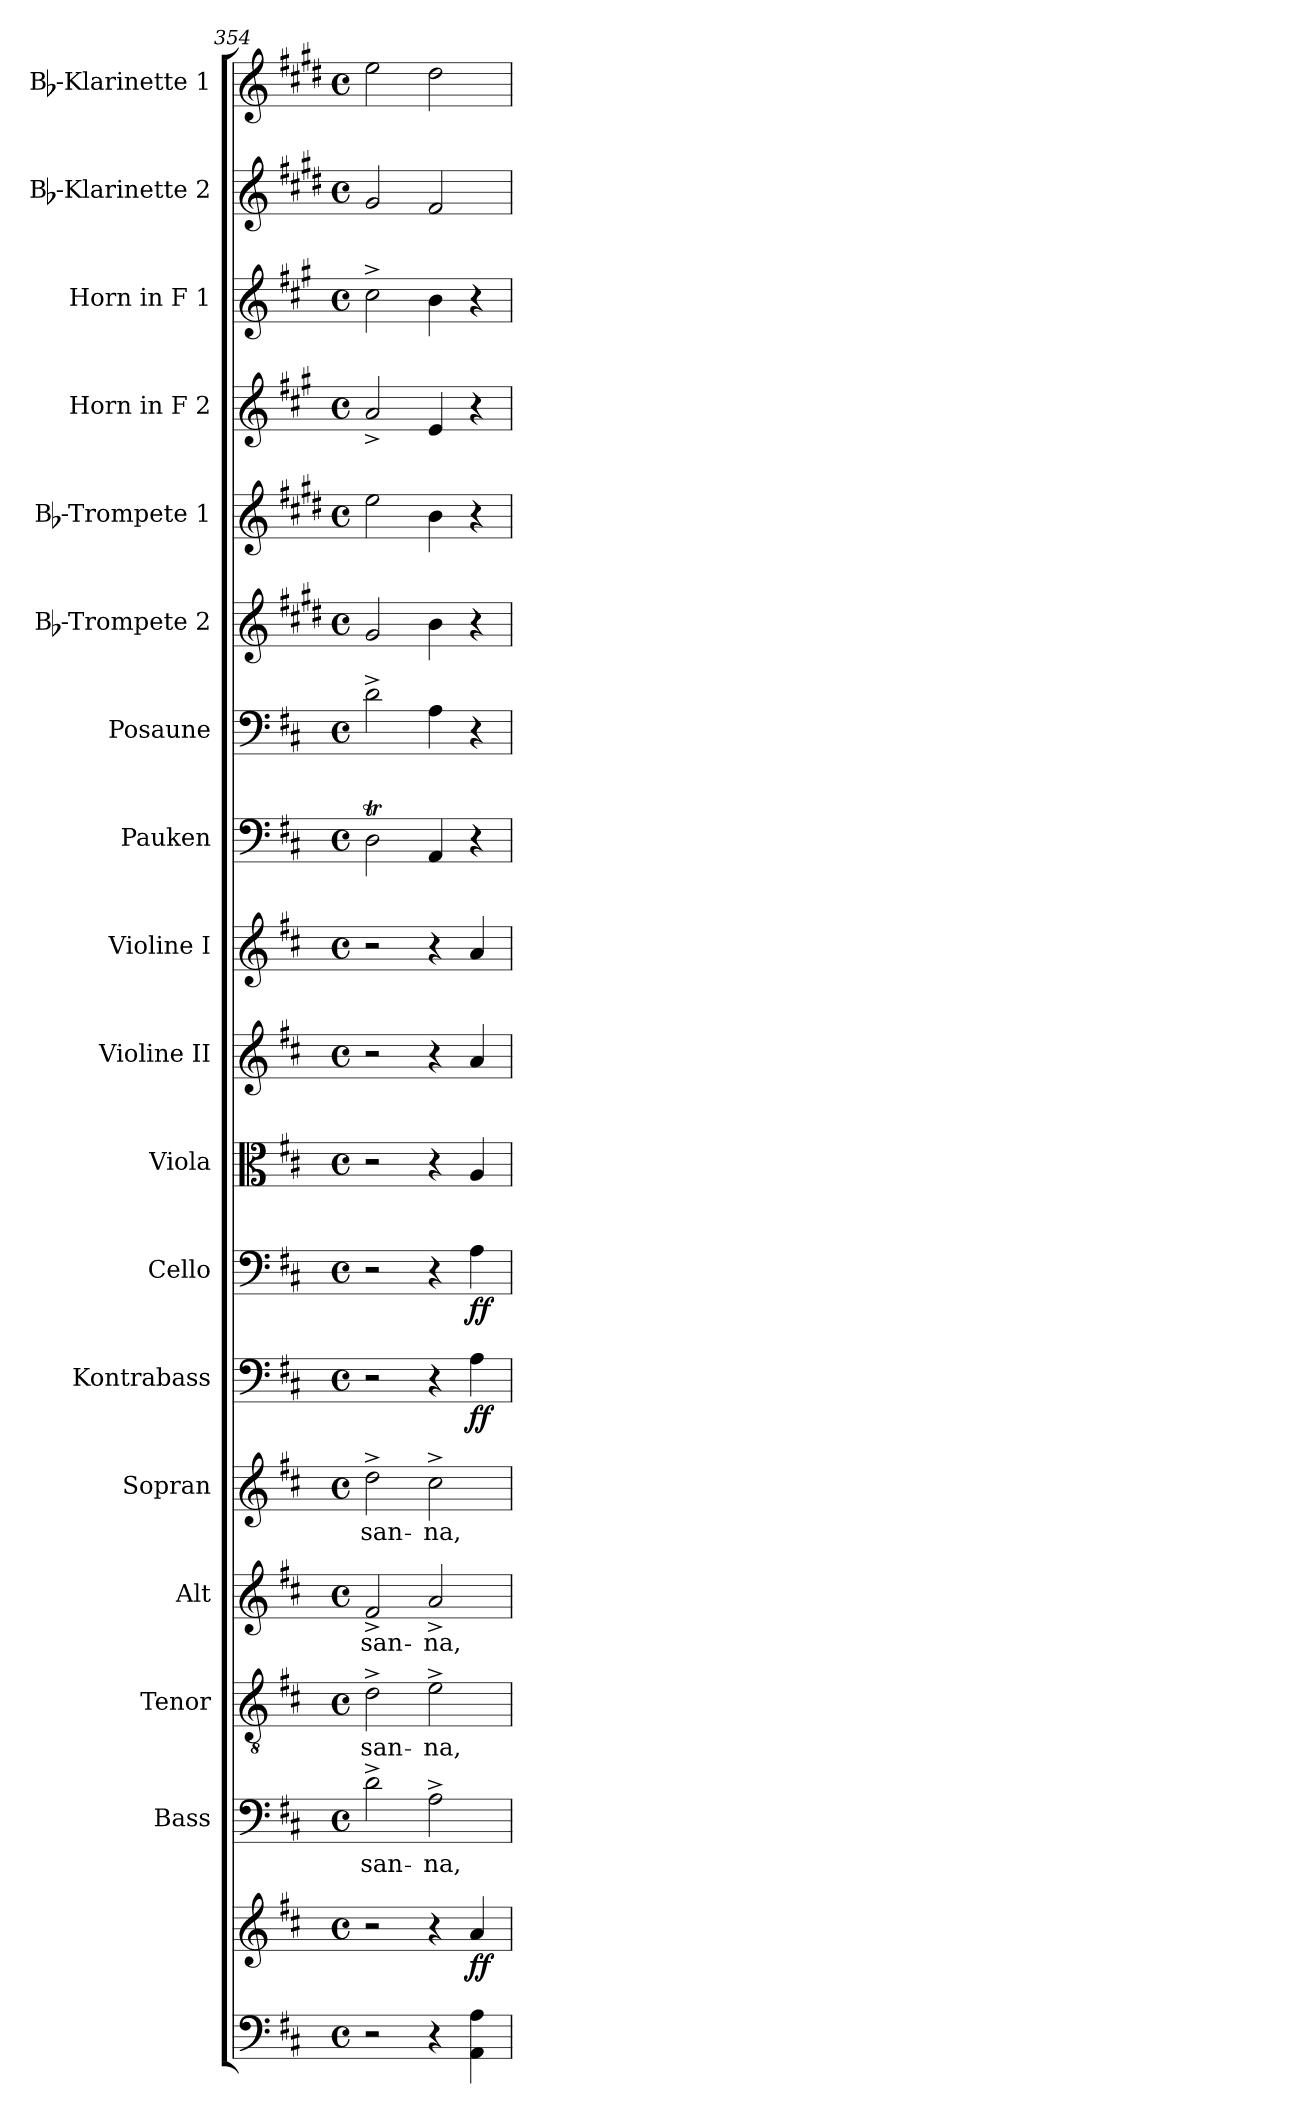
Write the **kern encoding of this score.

**kern	**kern	**dynam	**kern	**text	**kern	**text	**kern	**text	**kern	**text	**kern	**dynam	**kern	**dynam	**kern	**kern	**kern	**kern	**kern	**kern	**kern	**kern	**kern	**kern	**kern
*part18	*part18	*part18	*part17	*part17	*part16	*part16	*part15	*part15	*part14	*part14	*part13	*part13	*part12	*part12	*part11	*part10	*part9	*part8	*part7	*part6	*part5	*part4	*part3	*part2	*part1
*staff19	*staff18	*staff18/19	*staff17	*staff17	*staff16	*staff16	*staff15	*staff15	*staff14	*staff14	*staff13	*staff13	*staff12	*staff12	*staff11	*staff10	*staff9	*staff8	*staff7	*staff6	*staff5	*staff4	*staff3	*staff2	*staff1
*	*	*	*I"Bass	*	*I"Tenor	*	*I"Alt	*	*I"Sopran	*	*I"Kontrabass	*	*I"Cello	*	*I"Viola	*I"Violine II	*I"Violine I	*I"Pauken	*I"Posaune	*I"Bb-Trompete 2	*I"Bb-Trompete 1	*I"Horn in F 2	*I"Horn in F 1	*I"Bb-Klarinette 2	*I"Bb-Klarinette 1
*	*	*	*I'B.	*	*I'T.	*	*I'A.	*	*I'S.	*	*I'Kb.	*	*	*	*I'Vla.	*I'Vl. II	*I'Vl. I	*I'Pk.	*I'Pos.	*I'Bb Trp. 2	*I'Bb Trp. 1	*	*	*I'Bb Kl. 2	*I'Bb Kl. 1
*clefF4	*clefG2	*	*clefF4	*	*clefGv2	*	*clefG2	*	*clefG2	*	*clefF4	*	*clefF4	*	*clefC3	*clefG2	*clefG2	*clefF4	*clefF4	*clefG2	*clefG2	*clefG2	*clefG2	*clefG2	*clefG2
*	*	*	*	*	*	*	*	*	*	*	*ITrd7c12	*	*	*	*	*	*	*	*	*ITrd1c2	*ITrd1c2	*ITrd4c7	*ITrd4c7	*ITrd1c2	*ITrd1c2
*k[f#c#]	*k[f#c#]	*	*k[f#c#]	*	*k[f#c#]	*	*k[f#c#]	*	*k[f#c#]	*	*k[f#c#]	*	*k[f#c#]	*	*k[f#c#]	*k[f#c#]	*k[f#c#]	*k[f#c#]	*k[f#c#]	*k[f#c#]	*k[f#c#]	*k[f#c#]	*k[f#c#]	*k[f#c#]	*k[f#c#]
*D:	*D:	*	*D:	*	*D:	*	*D:	*	*D:	*	*D:	*	*D:	*	*D:	*D:	*D:	*D:	*D:	*D:	*D:	*D:	*D:	*D:	*D:
*M4/4	*M4/4	*	*M4/4	*	*M4/4	*	*M4/4	*	*M4/4	*	*M4/4	*	*M4/4	*	*M4/4	*M4/4	*M4/4	*M4/4	*M4/4	*M4/4	*M4/4	*M4/4	*M4/4	*M4/4	*M4/4
*met(c)	*met(c)	*	*met(c)	*	*met(c)	*	*met(c)	*	*met(c)	*	*met(c)	*	*met(c)	*	*met(c)	*met(c)	*met(c)	*met(c)	*met(c)	*met(c)	*met(c)	*met(c)	*met(c)	*met(c)	*met(c)
=354	=354	=354	=354	=354	=354	=354	=354	=354	=354	=354	=354	=354	=354	=354	=354	=354	=354	=354	=354	=354	=354	=354	=354	=354	=354
!	!	!	!	!LO:LY:b	!	!LO:LY:b	!	!LO:LY:b	!	!LO:LY:b	!	!	!	!	!	!	!	!	!	!	!	!	!	!	!
2r	2r	.	2d^>\	-san-	2d^>\	-san-	2f#^>/	-san-	2dd^>\	-san-	2r	.	2r	.	2r	2r	2r	2DT\	2d^>\	2f#/	2dd\	2d^</	2f#^>\	2f#/	2dd\
!	!	!	!	!LO:LY:b	!	!LO:LY:b	!	!LO:LY:b	!	!LO:LY:b	!	!	!	!	!	!	!	!	!	!	!	!	!	!	!
4r	4r	.	2A^>\	-na,	2e^>\	-na,	2a^>/	-na,	2cc#^>\	-na,	4r	.	4r	.	4r	4r	4r	4AATTT/	4A\	4a\	4a\	4A/	4e\	2e/	2cc#\
!	!	!LO:DY:b	!	!	!	!	!	!	!	!	!	!LO:DY:b	!	!LO:DY:b	!	!	!	!	!	!	!	!	!	!	!
4AA\ 4A\	4a/	ff	.	.	.	.	.	.	.	.	4AA\	ff	4A\	ff	4A/	4a/	4a/	4r	4r	4r	4r	4r	4r	.	.
=	=	=	=	=	=	=	=	=	=	=	=	=	=	=	=	=	=	=	=	=	=	=	=	=	=
*-	*-	*-	*-	*-	*-	*-	*-	*-	*-	*-	*-	*-	*-	*-	*-	*-	*-	*-	*-	*-	*-	*-	*-	*-	*-
